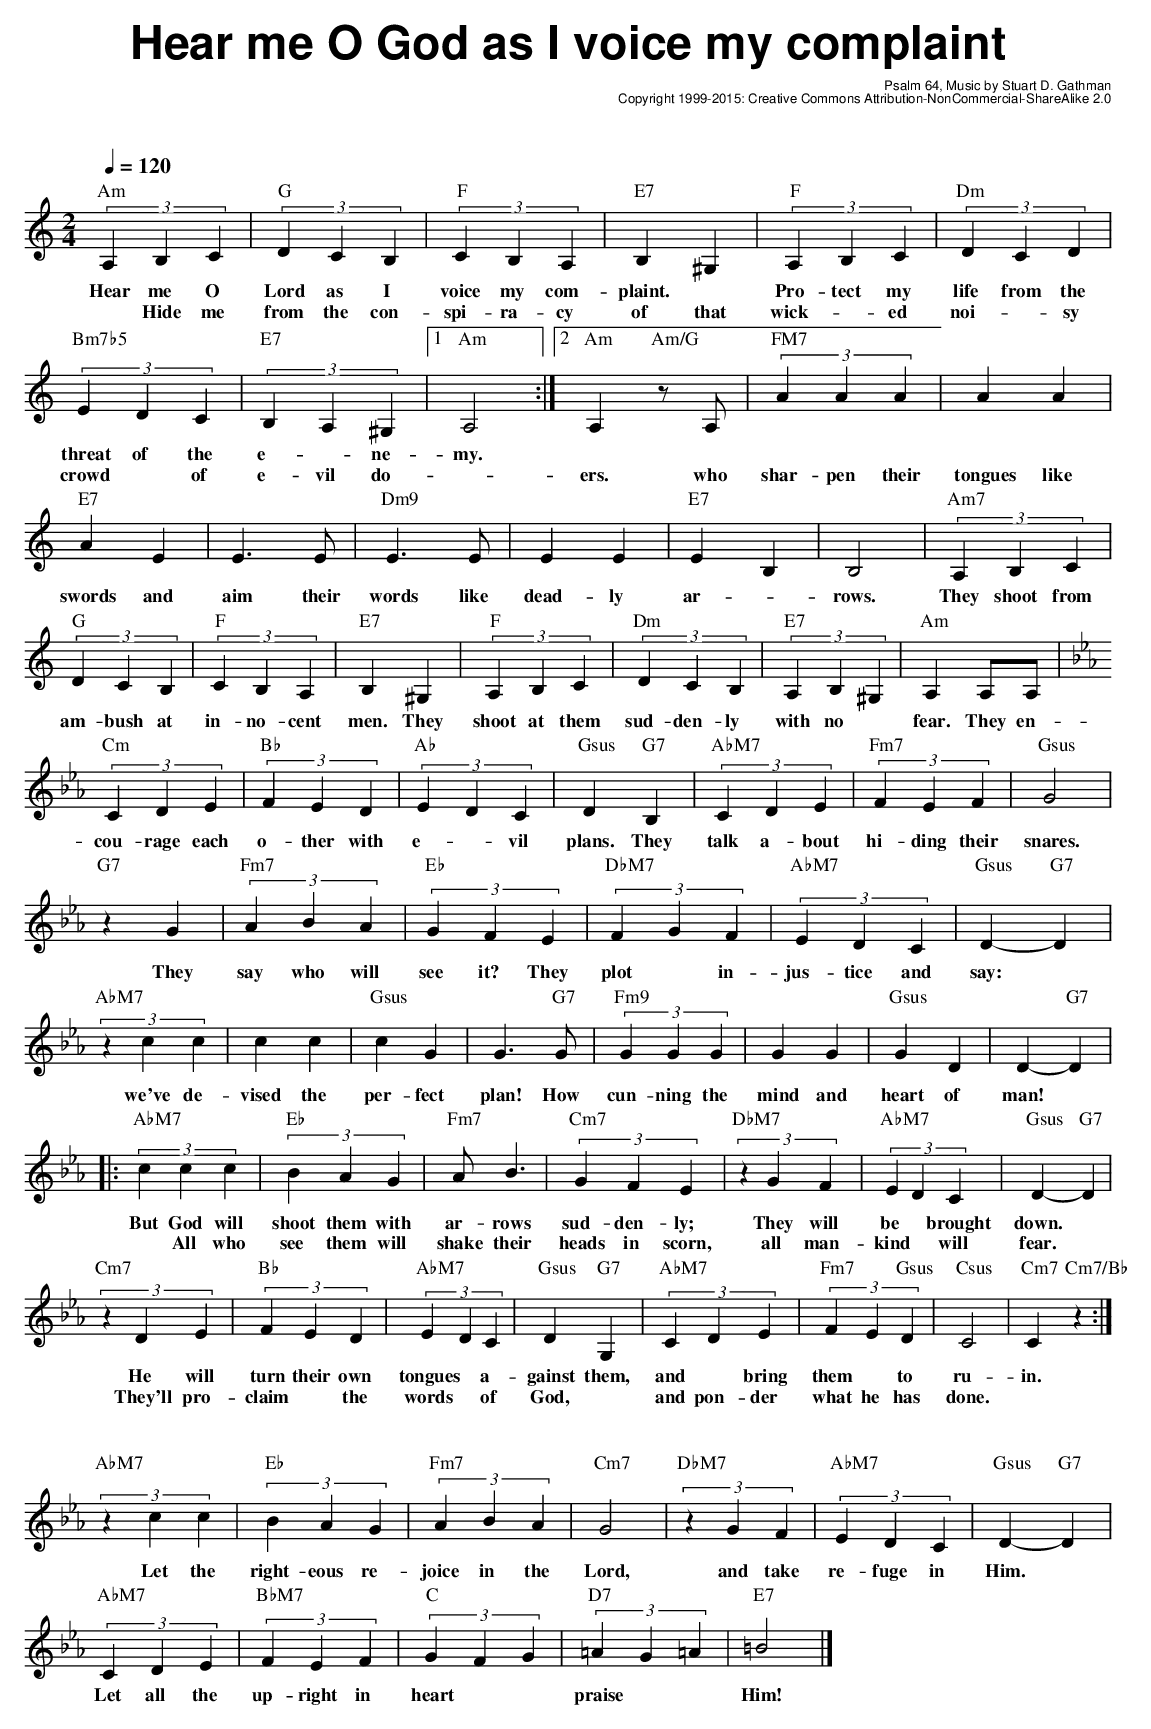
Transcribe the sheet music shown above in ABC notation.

X:1
T: Hear me O God as I voice my complaint
C: Psalm 64, Music by Stuart D. Gathman
C: Copyright 1999-2015: Creative Commons Attribution-NonCommercial-ShareAlike 2.0
M: 2/4
L: 1/4
Q: 1/4=120
K: Am
"Am"(3A,B,C|"G"(3DCB,|"F"(3CB,A,|"E7"B,^G,|"F"(3A,B,C|"Dm"(3DCD|
w: Hear me O|Lord as I|voice my com-|plaint. *|Pro-tect my|life from the|
w: * Hide me|from the con-|spi-ra-cy|of that|wick-*ed|noi-*sy|
"Bm7b5"(3EDC|"E7"(3B,A,^G,| [1 "Am"A,2:| [2 "Am"A,"Am/G"z/A,/|"FM7"(3AAA|AA|
w: threat of the|e-*ne-|my. | * | * | * |
w: crowd* of|e-vil do-|	* |ers. who| shar-pen their|tongues like|
 "E7"A    E  | E > E   |"Dm9"E>E  | E  E|"E7"EB,|B,2|"Am7"(3A,B,C|
w: swords and|aim their|words like|dead-ly|ar-|rows.|They shoot from|
"G"(3DCB,|"F"(3CB,A,|"E7"B,^G,|"F"(3A,B,C|"Dm"(3DCB,|"E7"(3A,B,^G,|"Am"A,A,/A,/|
w: am-bush at|in-no-cent|men. They|shoot at them|sud-den-ly|with no|fear. They en-|
K: Cm
"Cm"(3CDE|"Bb"(3FED|"Ab"(3EDC|"Gsus"D"G7"B,|"AbM7"(3CDE|"Fm7"(3FEF|"Gsus"G2|
w: cou-rage each|o-ther with|e-*vil|plans. They|talk a-bout|hi-ding their|snares.|
"G7"z G|"Fm7"(3ABA|"Eb"(3GFE|"DbM7"(3FGF|"AbM7"(3EDC|"Gsus" D-"G7"D |
w: They| say who will|see it? They|plot* in-|jus-tice and| say: |
"AbM7"(3zcc|cc|"Gsus"c G|G>"G7"G|"Fm9"(3GGG|G G|"Gsus"G D|D-"G7"D|
w: we've de-|vised the|per-fect|plan! How|cun-ning the|mind and|heart of|man!|
|:"AbM7"(3ccc|"Eb"(3BAG|"Fm7"A<B|"Cm7"(3GFE|"DbM7"(3zGF|"AbM7"(3EDC|"Gsus"D-"G7"D|
w: But God will|shoot them with|ar-rows|sud-den-ly;|They will|be* brought|down.|
w:* All who|see them will|shake their|heads in scorn,|all man-|kind* will|fear.|
"Cm7"(3zDE|"Bb"(3FED|"AbM7"(3EDC|"Gsus"D"G7"G,|"AbM7"(3CDE|"Fm7"(3FE"Gsus"D|"Csus"C2|"Cm7"C"Cm7/Bb"z:|
w: He will|turn their own|tongues* a-|gainst them,|and* bring|them* to|ru-|in.|
w: They'll pro-|claim* the|words* of|God,* |and pon-der|what he has|done.|*|
"AbM7"(3zcc|"Eb"(3BAG|"Fm7"(3ABA|"Cm7"G2|"DbM7"(3zGF|"AbM7"(3EDC|"Gsus"D-"G7"D|
w: Let the|right-eous re-|joice in the|Lord,|and take|re-fuge in|Him.|
"AbM7"(3CDE|"BbM7"(3FEF|"C"(3GFG|"D7"(3=AG=A|"E7"=B2|]
w: Let all the|up-right in|heart|praise|Him!|
